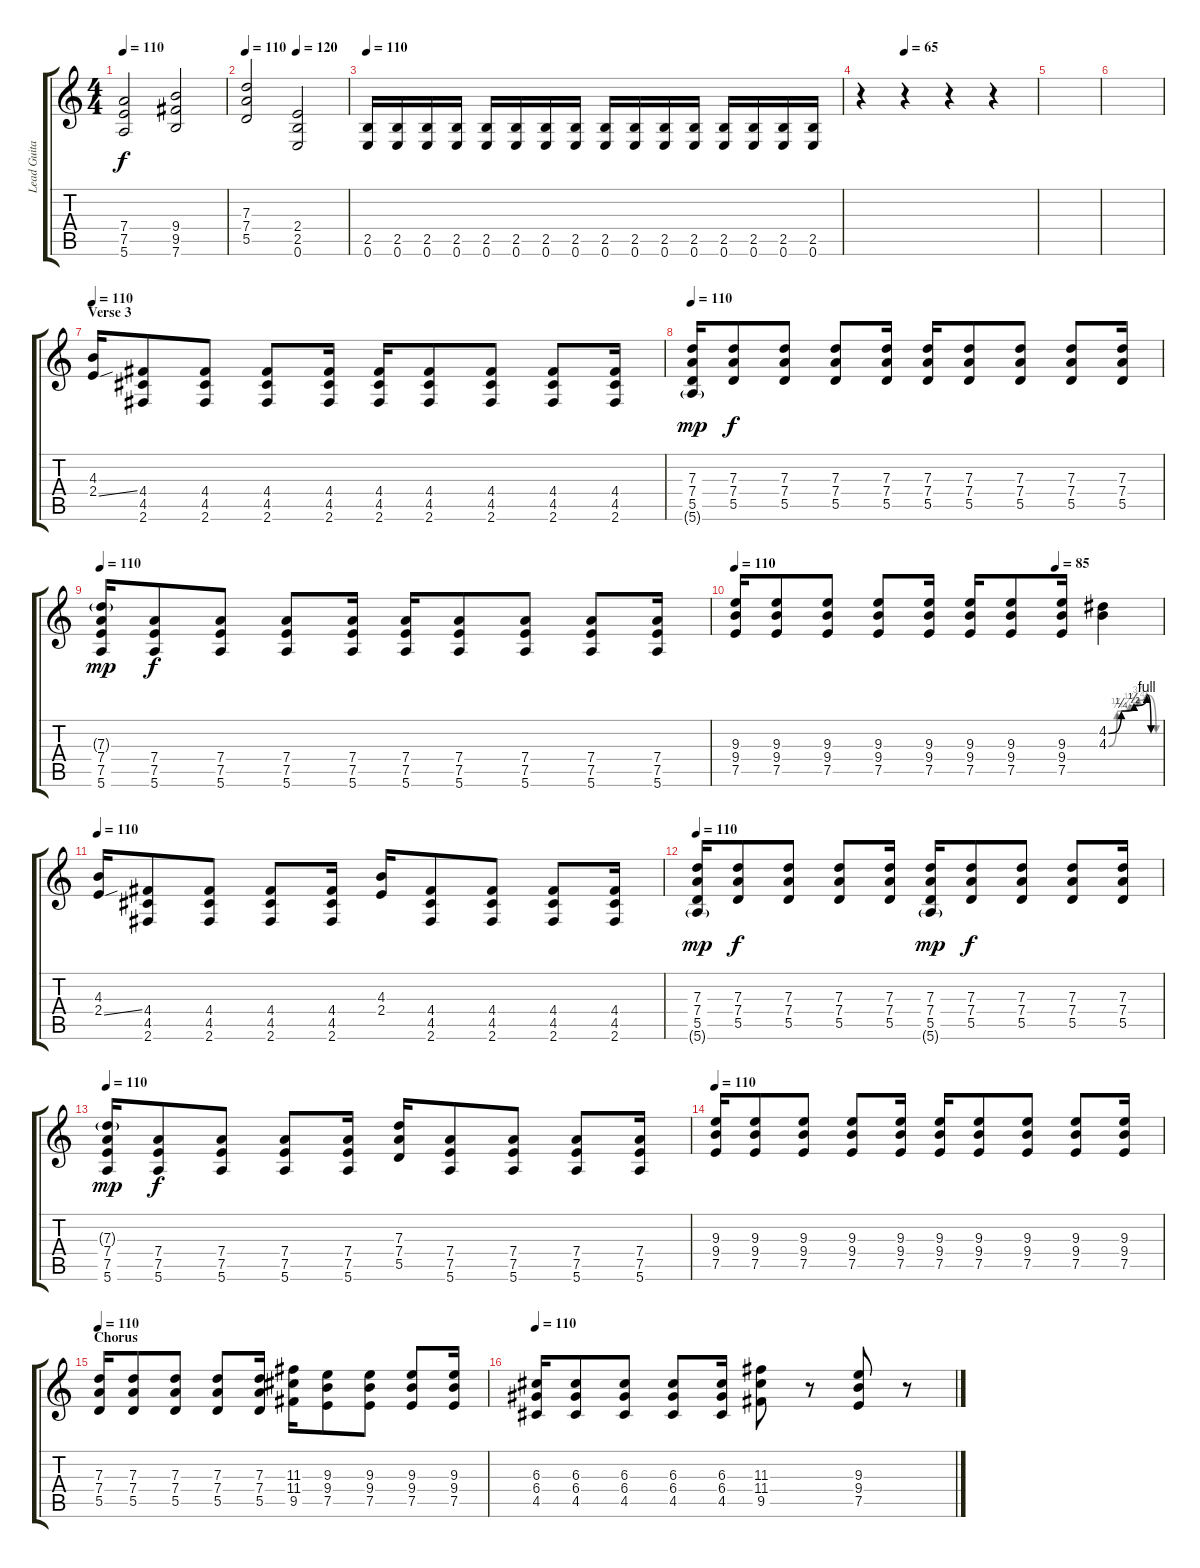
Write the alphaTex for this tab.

\track ("Lead Guitar" "Lead Guita") {instrument distortionguitar}
\staff {score tabs}
\tuning (E4 B3 G3 D3 A2 E2) {hide}
\ts (4 4)
\tempo 110
\clef g2
\ks c
(7.4 7.5 5.6).2{dy f} (9.4 9.5 7.6).2 |
\tempo 110
\tempo (120 0.5)
(7.3 7.4 5.5).2 (2.4 2.5 0.6).2 |
\tempo 110
(2.5 0.6).16 (2.5 0.6).16 (2.5 0.6).16 (2.5 0.6).16 (2.5 0.6).16 (2.5 0.6).16 (2.5 0.6).16 (2.5 0.6).16 (2.5 0.6).16 (2.5 0.6).16 (2.5 0.6).16 (2.5 0.6).16 (2.5 0.6).16 (2.5 0.6).16 (2.5 0.6).16 (2.5 0.6).16 |
\tempo (65 0.25)
r.4 r.4 r.4 r.4 |
|
|
\section ("" "Verse 3")
\tempo 110
(4.3 2.4{ss}).16{volume 13 balance 8} (4.4 4.5 2.6).8 (4.4 4.5 2.6).8 (4.4 4.5 2.6).8 (4.4 4.5 2.6).16 (4.4 4.5 2.6).16 (4.4 4.5 2.6).8 (4.4 4.5 2.6).8 (4.4 4.5 2.6).8 (4.4 4.5 2.6).16 |
\tempo 110
(7.3 7.4 5.5 5.6{g}).16{dy mp} (7.3 7.4 5.5).8{dy f} (7.3 7.4 5.5).8 (7.3 7.4 5.5).8 (7.3 7.4 5.5).16 (7.3 7.4 5.5).16 (7.3 7.4 5.5).8 (7.3 7.4 5.5).8 (7.3 7.4 5.5).8 (7.3 7.4 5.5).16 |
\tempo 110
(7.3{g} 7.4 7.5 5.6).16{dy mp} (7.4 7.5 5.6).8{dy f} (7.4 7.5 5.6).8 (7.4 7.5 5.6).8 (7.4 7.5 5.6).16 (7.4 7.5 5.6).16 (7.4 7.5 5.6).8 (7.4 7.5 5.6).8 (7.4 7.5 5.6).8 (7.4 7.5 5.6).16 |
\tempo 110
\tempo (85 0.75)
(9.3 9.4 7.5).16 (9.3 9.4 7.5).8 (9.3 9.4 7.5).8 (9.3 9.4 7.5).8 (9.3 9.4 7.5).16 (9.3 9.4 7.5).16 (9.3 9.4 7.5).8 (9.3 9.4 7.5).16 (4.2{be (custom 0 0 15 1 30 2 45 4 50 0 60 0)} 4.3{be (custom 0 0 10 1 25 2 35 3 45 4 56 0 60 0)}).4 |
\tempo 110
(4.3 2.4{ss}).16{volume 13 balance 8} (4.4 4.5 2.6).8 (4.4 4.5 2.6).8 (4.4 4.5 2.6).8 (4.4 4.5 2.6).16 (4.3 2.4).16 (4.4 4.5 2.6).8 (4.4 4.5 2.6).8 (4.4 4.5 2.6).8 (4.4 4.5 2.6).16 |
\tempo 110
(7.3 7.4 5.5 5.6{g}).16{dy mp} (7.3 7.4 5.5).8{dy f} (7.3 7.4 5.5).8 (7.3 7.4 5.5).8 (7.3 7.4 5.5).16 (7.3 7.4 5.5 5.6{g}).16{dy mp} (7.3 7.4 5.5).8{dy f} (7.3 7.4 5.5).8 (7.3 7.4 5.5).8 (7.3 7.4 5.5).16 |
\tempo 110
(7.3{g} 7.4 7.5 5.6).16{dy mp} (7.4 7.5 5.6).8{dy f} (7.4 7.5 5.6).8 (7.4 7.5 5.6).8 (7.4 7.5 5.6).16 (7.3 7.4 5.5).16 (7.4 7.5 5.6).8 (7.4 7.5 5.6).8 (7.4 7.5 5.6).8 (7.4 7.5 5.6).16 |
\tempo 110
(9.3 9.4 7.5).16 (9.3 9.4 7.5).8 (9.3 9.4 7.5).8 (9.3 9.4 7.5).8 (9.3 9.4 7.5).16 (9.3 9.4 7.5).16 (9.3 9.4 7.5).8 (9.3 9.4 7.5).8 (9.3 9.4 7.5).8 (9.3 9.4 7.5).16 |
\section ("" "Chorus")
\tempo 110
(7.3 7.4 5.5).16 (7.3 7.4 5.5).8 (7.3 7.4 5.5).8 (7.3 7.4 5.5).8 (7.3 7.4 5.5).16 (11.3 11.4 9.5).16 (9.3 9.4 7.5).8 (9.3 9.4 7.5).8 (9.3 9.4 7.5).8 (9.3 9.4 7.5).16 |
\tempo 110
(6.3 6.4 4.5).16 (6.3 6.4 4.5).8 (6.3 6.4 4.5).8 (6.3 6.4 4.5).8 (6.3 6.4 4.5).16 (11.3 11.4 9.5).8 r.8 (9.3 9.4 7.5).8 r.8
